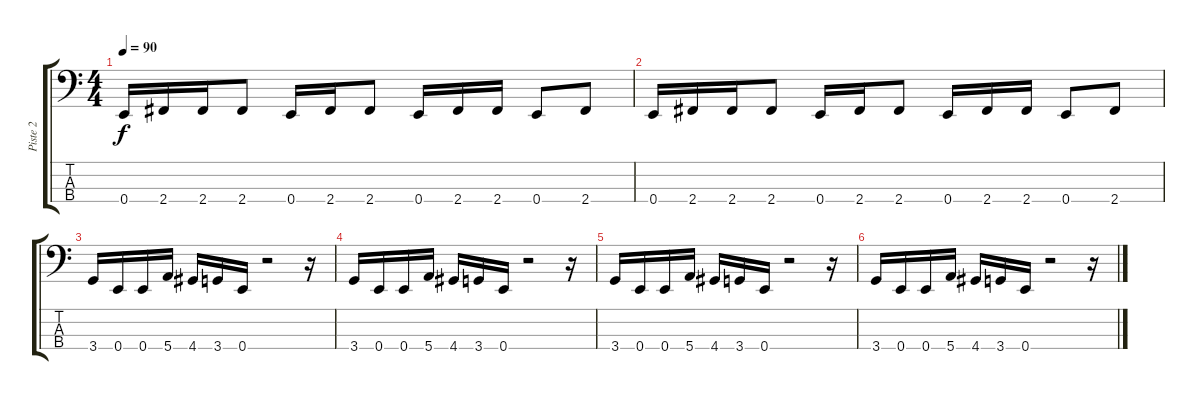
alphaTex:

\track ("Piste 2" "Piste 2") {instrument electricbassfinger}
\staff {score tabs}
\tuning (A2 E2 B1 E1) {hide}
\ts (4 4)
\tempo 90
\clef f4
\ks c
0.4.16{dy f} 2.4.16 2.4.16 2.4.8 0.4.16 2.4.16 2.4.8 0.4.16 2.4.16 2.4.16 0.4.8 2.4.8 |
0.4.16 2.4.16 2.4.16 2.4.8 0.4.16 2.4.16 2.4.8 0.4.16 2.4.16 2.4.16 0.4.8 2.4.8 |
3.4.16 0.4.16 0.4.16 5.4.16 4.4.16 3.4.16 0.4.16 r.2 r.16 |
3.4.16 0.4.16 0.4.16 5.4.16 4.4.16 3.4.16 0.4.16 r.2 r.16 |
3.4.16 0.4.16 0.4.16 5.4.16 4.4.16 3.4.16 0.4.16 r.2 r.16 |
3.4.16 0.4.16 0.4.16 5.4.16 4.4.16 3.4.16 0.4.16 r.2 r.16
